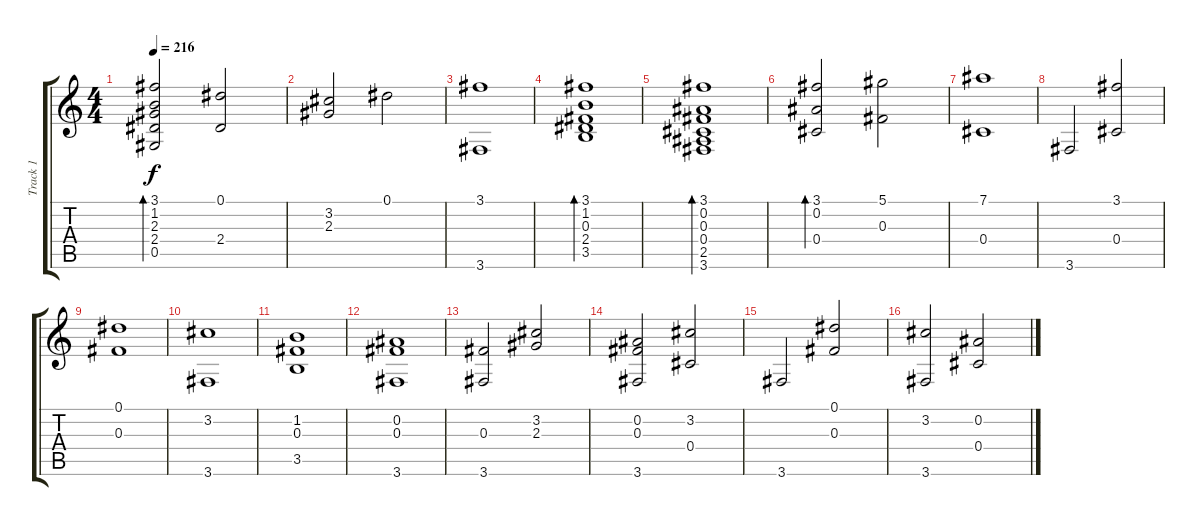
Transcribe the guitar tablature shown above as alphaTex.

\track ("Track 1" "Track 1") {instrument acousticguitarsteel}
\staff {score tabs}
\tuning (Eb4 Bb3 Gb3 Db3 Ab2 Eb2) {hide}
\ts (4 4)
\tempo 216
\clef g2
\ks c
(3.1 1.2 2.3 2.4 0.5).2{bd 480 dy f} (0.1 2.4).2 |
(3.2 2.3).2 0.1.2 |
(3.1 3.6).1 |
(3.1 1.2 0.3 2.4 3.5).1{bd 480} |
(3.1 0.2 0.3 0.4 2.5 3.6).1{bd 480} |
(3.1 0.2 0.4).2{bd 480} (5.1 0.3).2 |
(7.1 0.4).1 |
3.6.2 (3.1 0.4).2 |
(0.1 0.3).1 |
(3.2 3.6).1 |
(1.2 0.3 3.5).1 |
(0.2 0.3 3.6).1 |
(0.3 3.6).2 (3.2 2.3).2 |
(0.2 0.3 3.6).2 (3.2 0.4).2 |
3.6.2 (0.1 0.3).2 |
(3.2 3.6).2 (0.2 0.4).2
